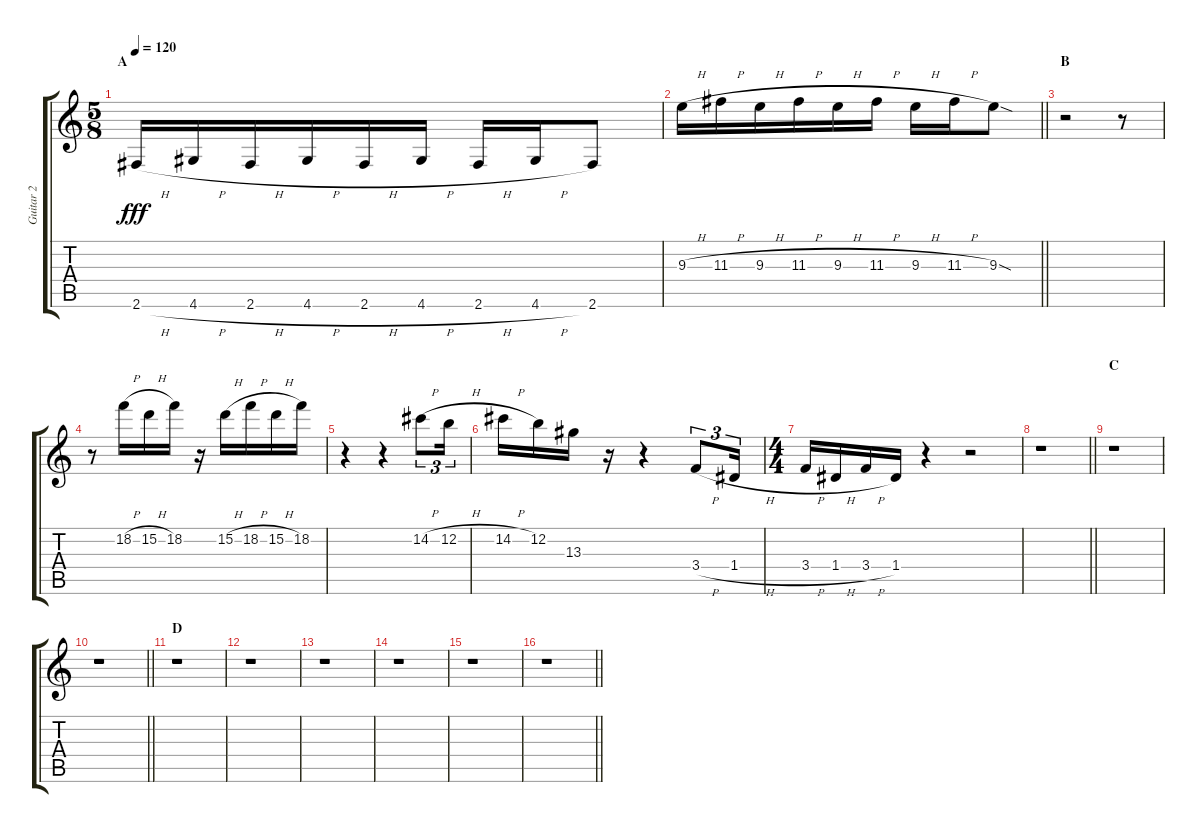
\track ("Guitar 2" "Guitar 2") {instrument distortionguitar}
\staff {score tabs}
\tuning (E4 B3 G3 D3 A2 E2) {hide}
\ts (5 8)
\section ("" "A")
\tempo 120
\tempo 150
\tempo 120
\clef g2
\ks c
2.6{h}.16{dy fff instrument distortionguitar} 4.6{h}.16 2.6{h}.16 4.6{h}.16 2.6{h}.16 4.6{h}.16 2.6{h}.16 4.6{h}.16 2.6.8 |
\barLineRight lightlight
9.3{h}.16 11.3{h}.16 9.3{h}.16 11.3{h}.16 9.3{h}.16 11.3{h}.16 9.3{h}.16 11.3{h}.16 9.3{sod}.8 |
\section ("" "B")
r.2 r.8 |
r.8 18.2{h}.16 15.2{h}.16 18.2.16 r.16 15.2{h}.16 18.2{h}.16 15.2{h}.16 18.2.16 |
r.4 r.4 14.2{h}.8{tu (3 2)} 12.2{h}.16{tu (3 2)} |
14.2{h}.16 12.2.16 13.3.16 r.16 r.4 3.4{h}.8{tu (3 2)} 1.4{h}.16{tu (3 2)} |
\ts (4 4)
3.4{h}.16 1.4{h}.16 3.4{h}.16 1.4.16 r.4 r.2 |
\barLineRight lightlight
r.1 |
\section ("" "C")
r.1 |
\barLineRight lightlight
r.1 |
\section ("" "D")
r.1 |
r.1 |
r.1 |
r.1 |
r.1 |
\barLineRight lightlight
r.1
